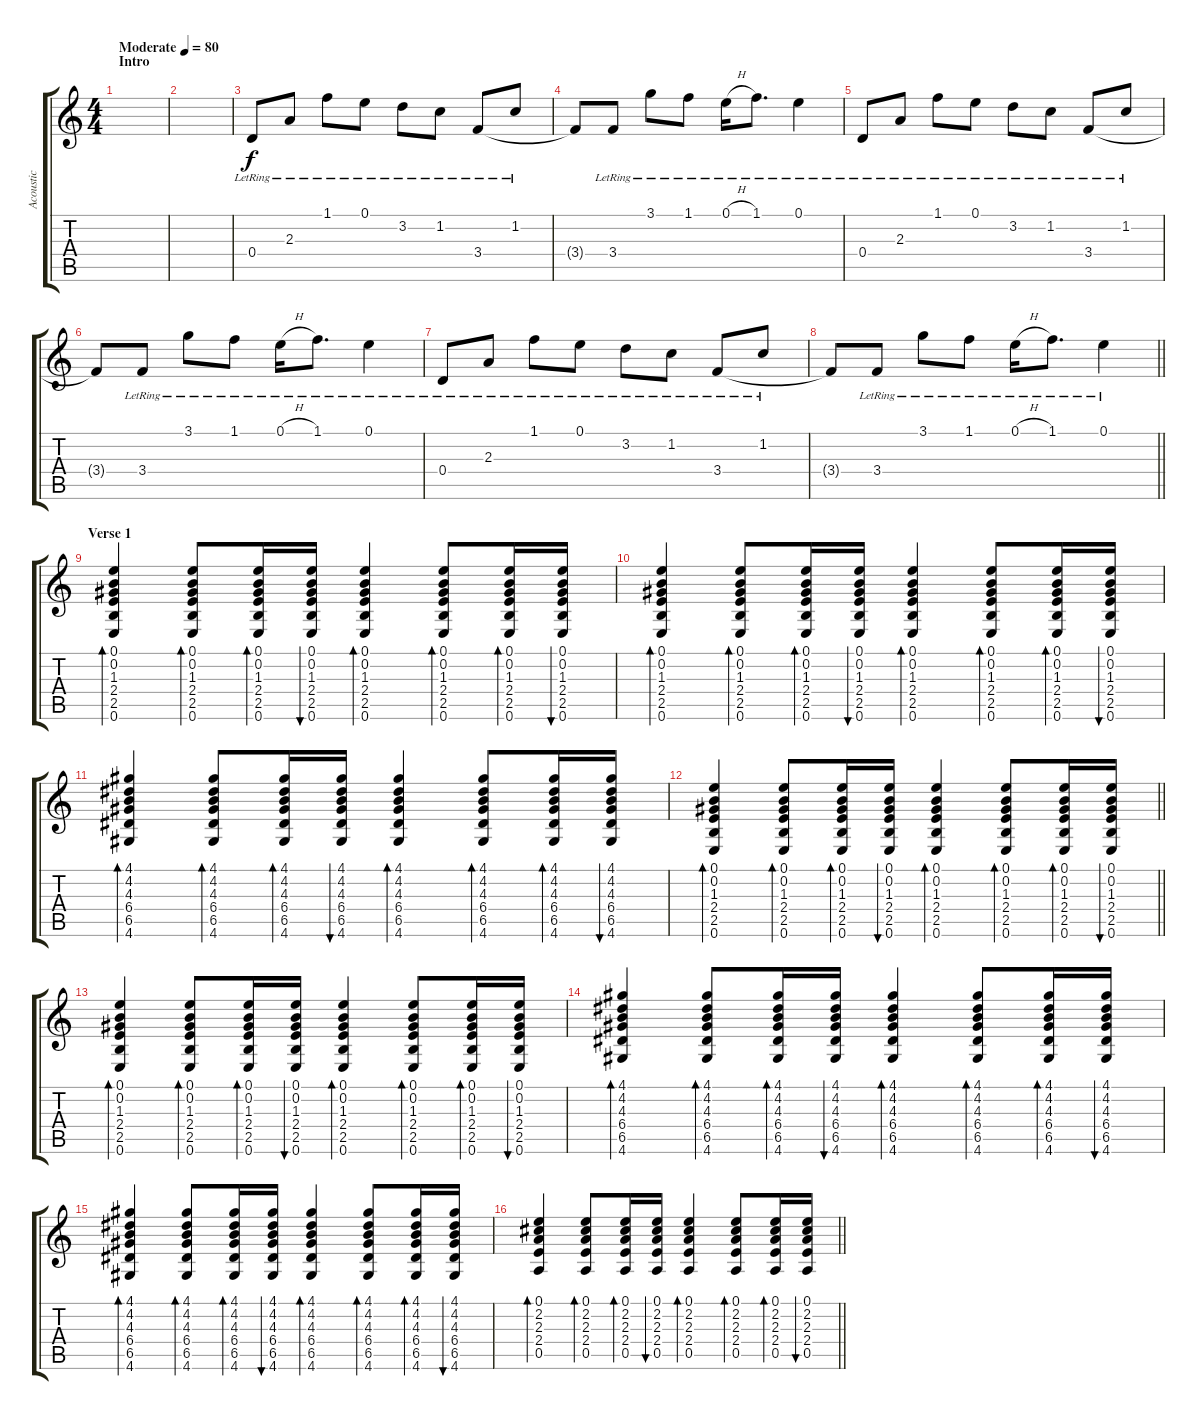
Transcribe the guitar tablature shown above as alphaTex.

\track ("Acoustic" "Acoustic") {instrument acousticguitarsteel}
\staff {score tabs}
\tuning (E4 B3 G3 D3 A2 E2) {hide}
\ts (4 4)
\section ("" "Intro")
\tempo (80 "Moderate")
\clef g2
\ks c
|
|
0.4{lr}.8 2.3{lr}.8 1.1{lr}.8 0.1{lr}.8 3.2{lr}.8 1.2{lr}.8 3.4{lr}.8 1.2{lr}.8 |
3.4{t}.8 3.4{lr}.8 3.1{lr}.8 1.1{lr}.8 0.1{h lr}.16 1.1{lr}.8{d} 0.1{lr}.4 |
0.4{lr}.8{volume 11} 2.3{lr}.8 1.1{lr}.8 0.1{lr}.8 3.2{lr}.8 1.2{lr}.8 3.4{lr}.8 1.2{lr}.8 |
3.4{t}.8 3.4{lr}.8 3.1{lr}.8 1.1{lr}.8 0.1{h lr}.16 1.1{lr}.8{d} 0.1{lr}.4 |
0.4{lr}.8 2.3{lr}.8 1.1{lr}.8 0.1{lr}.8 3.2{lr}.8 1.2{lr}.8 3.4{lr}.8 1.2{lr}.8 |
\barLineRight lightlight
3.4{t}.8 3.4{lr}.8 3.1{lr}.8 1.1{lr}.8 0.1{h lr}.16 1.1{lr}.8{d} 0.1{lr}.4 |
\section ("" "Verse 1")
(0.1 0.2 1.3 2.4 2.5 0.6).4{bd 60 volume 13 instrument acousticguitarsteel} (0.1 0.2 1.3 2.4 2.5 0.6).8{bd 60} (0.1 0.2 1.3 2.4 2.5 0.6).16{bd 60} (0.1 0.2 1.3 2.4 2.5 0.6).16{bu 60} (0.1 0.2 1.3 2.4 2.5 0.6).4{bd 60 instrument acousticguitarsteel} (0.1 0.2 1.3 2.4 2.5 0.6).8{bd 60 instrument acousticguitarsteel} (0.1 0.2 1.3 2.4 2.5 0.6).16{bd 60 instrument acousticguitarsteel} (0.1 0.2 1.3 2.4 2.5 0.6).16{bu 60 instrument acousticguitarsteel} |
(0.1 0.2 1.3 2.4 2.5 0.6).4{bd 60 instrument acousticguitarsteel} (0.1 0.2 1.3 2.4 2.5 0.6).8{bd 60} (0.1 0.2 1.3 2.4 2.5 0.6).16{bd 60} (0.1 0.2 1.3 2.4 2.5 0.6).16{bu 60} (0.1 0.2 1.3 2.4 2.5 0.6).4{bd 60 instrument acousticguitarsteel} (0.1 0.2 1.3 2.4 2.5 0.6).8{bd 60 instrument acousticguitarsteel} (0.1 0.2 1.3 2.4 2.5 0.6).16{bd 60 instrument acousticguitarsteel} (0.1 0.2 1.3 2.4 2.5 0.6).16{bu 60 instrument acousticguitarsteel} |
(4.1 4.2 4.3 6.4 6.5 4.6).4{bd 60 instrument acousticguitarsteel} (4.1 4.2 4.3 6.4 6.5 4.6).8{bd 60} (4.1 4.2 4.3 6.4 6.5 4.6).16{bd 60} (4.1 4.2 4.3 6.4 6.5 4.6).16{bu 60} (4.1 4.2 4.3 6.4 6.5 4.6).4{bd 60 instrument acousticguitarsteel} (4.1 4.2 4.3 6.4 6.5 4.6).8{bd 60 instrument acousticguitarsteel} (4.1 4.2 4.3 6.4 6.5 4.6).16{bd 60 instrument acousticguitarsteel} (4.1 4.2 4.3 6.4 6.5 4.6).16{bu 60 instrument acousticguitarsteel} |
\barLineRight lightlight
(0.1 0.2 1.3 2.4 2.5 0.6).4{bd 60 instrument acousticguitarsteel} (0.1 0.2 1.3 2.4 2.5 0.6).8{bd 60} (0.1 0.2 1.3 2.4 2.5 0.6).16{bd 60} (0.1 0.2 1.3 2.4 2.5 0.6).16{bu 60} (0.1 0.2 1.3 2.4 2.5 0.6).4{bd 60 instrument acousticguitarsteel} (0.1 0.2 1.3 2.4 2.5 0.6).8{bd 60 instrument acousticguitarsteel} (0.1 0.2 1.3 2.4 2.5 0.6).16{bd 60 instrument acousticguitarsteel} (0.1 0.2 1.3 2.4 2.5 0.6).16{bu 60 instrument acousticguitarsteel} |
(0.1 0.2 1.3 2.4 2.5 0.6).4{bd 60 instrument acousticguitarsteel} (0.1 0.2 1.3 2.4 2.5 0.6).8{bd 60} (0.1 0.2 1.3 2.4 2.5 0.6).16{bd 60} (0.1 0.2 1.3 2.4 2.5 0.6).16{bu 60} (0.1 0.2 1.3 2.4 2.5 0.6).4{bd 60 instrument acousticguitarsteel} (0.1 0.2 1.3 2.4 2.5 0.6).8{bd 60 instrument acousticguitarsteel} (0.1 0.2 1.3 2.4 2.5 0.6).16{bd 60 instrument acousticguitarsteel} (0.1 0.2 1.3 2.4 2.5 0.6).16{bu 60 instrument acousticguitarsteel} |
(4.1 4.2 4.3 6.4 6.5 4.6).4{bd 60 instrument acousticguitarsteel} (4.1 4.2 4.3 6.4 6.5 4.6).8{bd 60} (4.1 4.2 4.3 6.4 6.5 4.6).16{bd 60} (4.1 4.2 4.3 6.4 6.5 4.6).16{bu 60} (4.1 4.2 4.3 6.4 6.5 4.6).4{bd 60 instrument acousticguitarsteel} (4.1 4.2 4.3 6.4 6.5 4.6).8{bd 60 instrument acousticguitarsteel} (4.1 4.2 4.3 6.4 6.5 4.6).16{bd 60 instrument acousticguitarsteel} (4.1 4.2 4.3 6.4 6.5 4.6).16{bu 60 instrument acousticguitarsteel} |
(4.1 4.2 4.3 6.4 6.5 4.6).4{bd 60 instrument acousticguitarsteel} (4.1 4.2 4.3 6.4 6.5 4.6).8{bd 60} (4.1 4.2 4.3 6.4 6.5 4.6).16{bd 60} (4.1 4.2 4.3 6.4 6.5 4.6).16{bu 60} (4.1 4.2 4.3 6.4 6.5 4.6).4{bd 60 instrument acousticguitarsteel} (4.1 4.2 4.3 6.4 6.5 4.6).8{bd 60 instrument acousticguitarsteel} (4.1 4.2 4.3 6.4 6.5 4.6).16{bd 60 instrument acousticguitarsteel} (4.1 4.2 4.3 6.4 6.5 4.6).16{bu 60 instrument acousticguitarsteel} |
\barLineRight lightlight
(0.1 2.2 2.3 2.4 0.5).4{bd 60} (0.1 2.2 2.3 2.4 0.5).8{bd 60} (0.1 2.2 2.3 2.4 0.5).16{bd 60} (0.1 2.2 2.3 2.4 0.5).16{bu 60} (0.1 2.2 2.3 2.4 0.5).4{bd 60} (0.1 2.2 2.3 2.4 0.5).8{bd 60} (0.1 2.2 2.3 2.4 0.5).16{bd 60} (0.1 2.2 2.3 2.4 0.5).16{bu 60}
